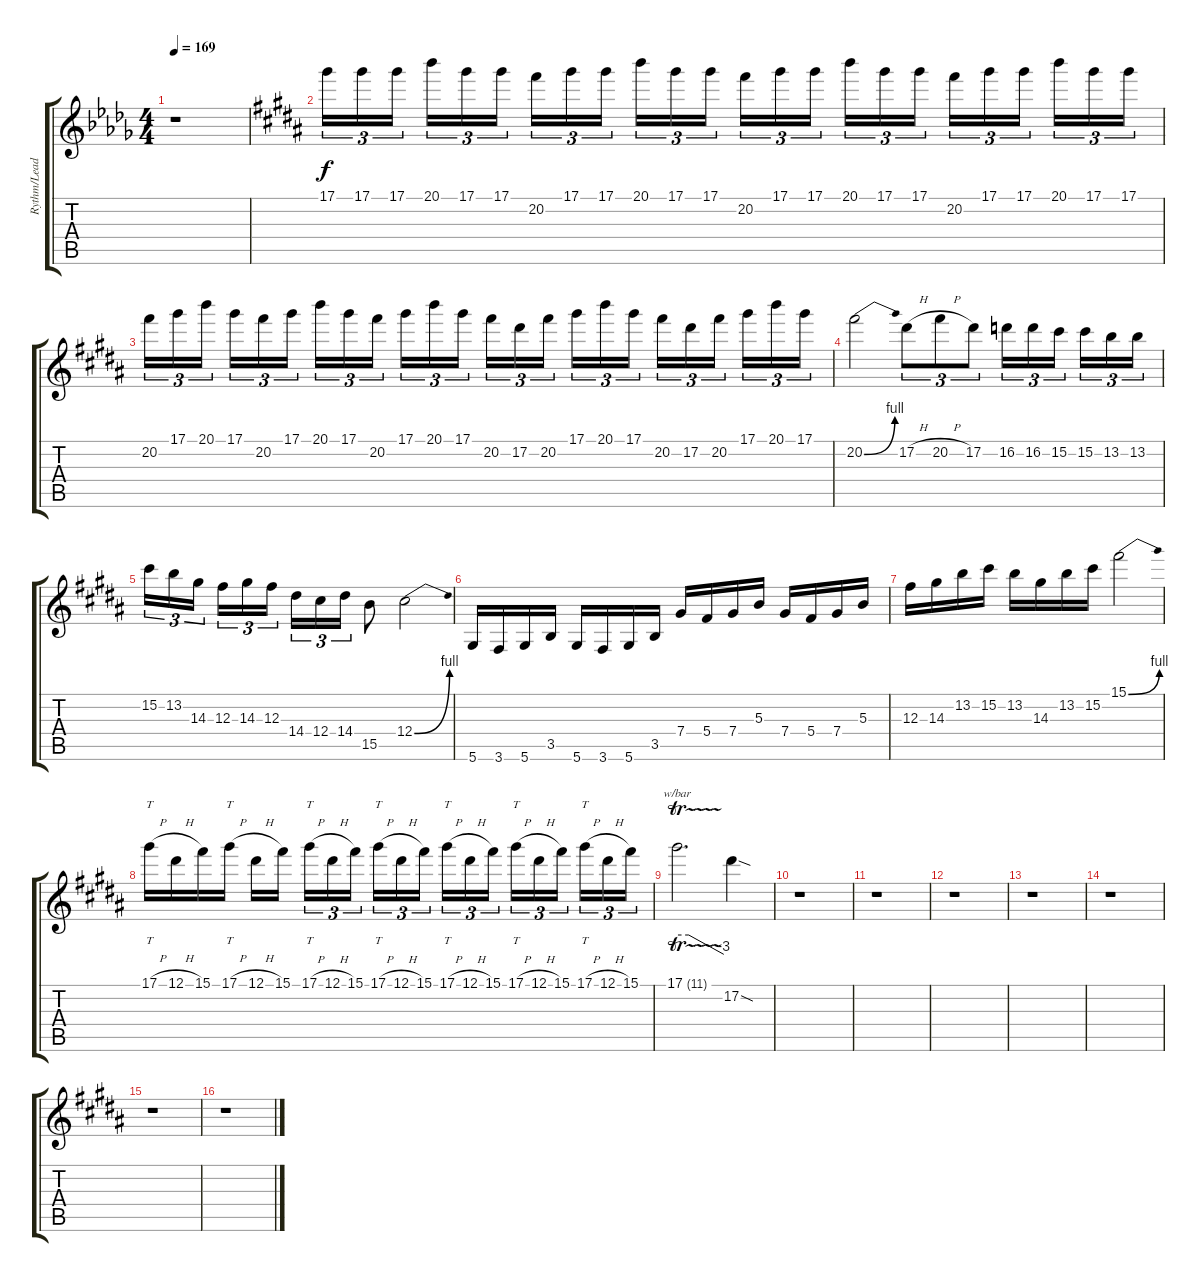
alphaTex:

\track ("Rythm/Lead 2" "Rythm/Lead") {instrument distortionguitar}
\staff {score tabs}
\tuning (Eb4 Bb3 Gb3 Db3 Ab2 Eb2) {hide}
\ts (4 4)
\tempo 169
\clef g2
\ks db
r.1{dy f} |
\ks b
17.1.16{tu (3 2)} 17.1.16{tu (3 2)} 17.1.16{tu (3 2) beam splitsecondary} 20.1.16{tu (3 2)} 17.1.16{tu (3 2)} 17.1.16{tu (3 2)} 20.2.16{tu (3 2)} 17.1.16{tu (3 2)} 17.1.16{tu (3 2) beam splitsecondary} 20.1.16{tu (3 2)} 17.1.16{tu (3 2)} 17.1.16{tu (3 2)} 20.2.16{tu (3 2)} 17.1.16{tu (3 2)} 17.1.16{tu (3 2) beam splitsecondary} 20.1.16{tu (3 2)} 17.1.16{tu (3 2)} 17.1.16{tu (3 2)} 20.2.16{tu (3 2)} 17.1.16{tu (3 2)} 17.1.16{tu (3 2) beam splitsecondary} 20.1.16{tu (3 2)} 17.1.16{tu (3 2)} 17.1.16{tu (3 2)} |
20.2.16{tu (3 2)} 17.1.16{tu (3 2)} 20.1.16{tu (3 2) beam splitsecondary} 17.1.16{tu (3 2)} 20.2.16{tu (3 2)} 17.1.16{tu (3 2)} 20.1.16{tu (3 2)} 17.1.16{tu (3 2)} 20.2.16{tu (3 2) beam splitsecondary} 17.1.16{tu (3 2)} 20.1.16{tu (3 2)} 17.1.16{tu (3 2)} 20.2.16{tu (3 2)} 17.2.16{tu (3 2)} 20.2.16{tu (3 2) beam splitsecondary} 17.1.16{tu (3 2)} 20.1.16{tu (3 2)} 17.1.16{tu (3 2)} 20.2.16{tu (3 2)} 17.2.16{tu (3 2)} 20.2.16{tu (3 2) beam splitsecondary} 17.1.16{tu (3 2)} 20.1.16{tu (3 2)} 17.1.16{tu (3 2)} |
20.2{be (bend 0 0 60 4)}.2 17.2{h}.8{tu (3 2)} 20.2{h}.8{tu (3 2)} 17.2.8{tu (3 2)} 16.2.16{tu (3 2)} 16.2.16{tu (3 2)} 15.2.16{tu (3 2) beam splitsecondary} 15.2.16{tu (3 2)} 13.2.16{tu (3 2)} 13.2.16{tu (3 2)} |
15.2.16{tu (3 2)} 13.2.16{tu (3 2)} 14.3.16{tu (3 2) beam splitsecondary} 12.3.16{tu (3 2)} 14.3.16{tu (3 2)} 12.3.16{tu (3 2)} 14.4.16{tu (3 2)} 12.4.16{tu (3 2)} 14.4.16{tu (3 2)} 15.5.8 12.4{be (bend 0 0 60 4)}.2 |
5.6.16 3.6.16 5.6.16 3.5.16 5.6.16 3.6.16 5.6.16 3.5.16 7.4.16 5.4.16 7.4.16 5.3.16 7.4.16 5.4.16 7.4.16 5.3.16 |
12.3.16 14.3.16 13.2.16 15.2.16 13.2.16 14.3.16 13.2.16 15.2.16 15.1{be (bend 0 0 60 4)}.2 |
17.1{h}.16{tt} 12.1{h}.16 15.1.16 17.1{h}.16{tt} 12.1{h}.16 15.1.16{beam splitsecondary} 17.1{h}.16{tt tu (3 2)} 12.1{h}.16{tu (3 2)} 15.1.16{tu (3 2)} 17.1{h}.16{tt tu (3 2)} 12.1{h}.16{tu (3 2)} 15.1.16{tu (3 2) beam splitsecondary} 17.1{h}.16{tt tu (3 2)} 12.1{h}.16{tu (3 2)} 15.1.16{tu (3 2)} 17.1{h}.16{tt tu (3 2)} 12.1{h}.16{tu (3 2)} 15.1.16{tu (3 2) beam splitsecondary} 17.1{h}.16{tt tu (3 2)} 12.1{h}.16{tu (3 2)} 15.1.16{tu (3 2)} |
17.1{tr (11 32)}.2{d tbe (custom default 0 0 15 0 60 -12)} 17.2{sod}.4 |
r.1 |
r.1 |
r.1 |
r.1 |
r.1 |
r.1 |
r.1
